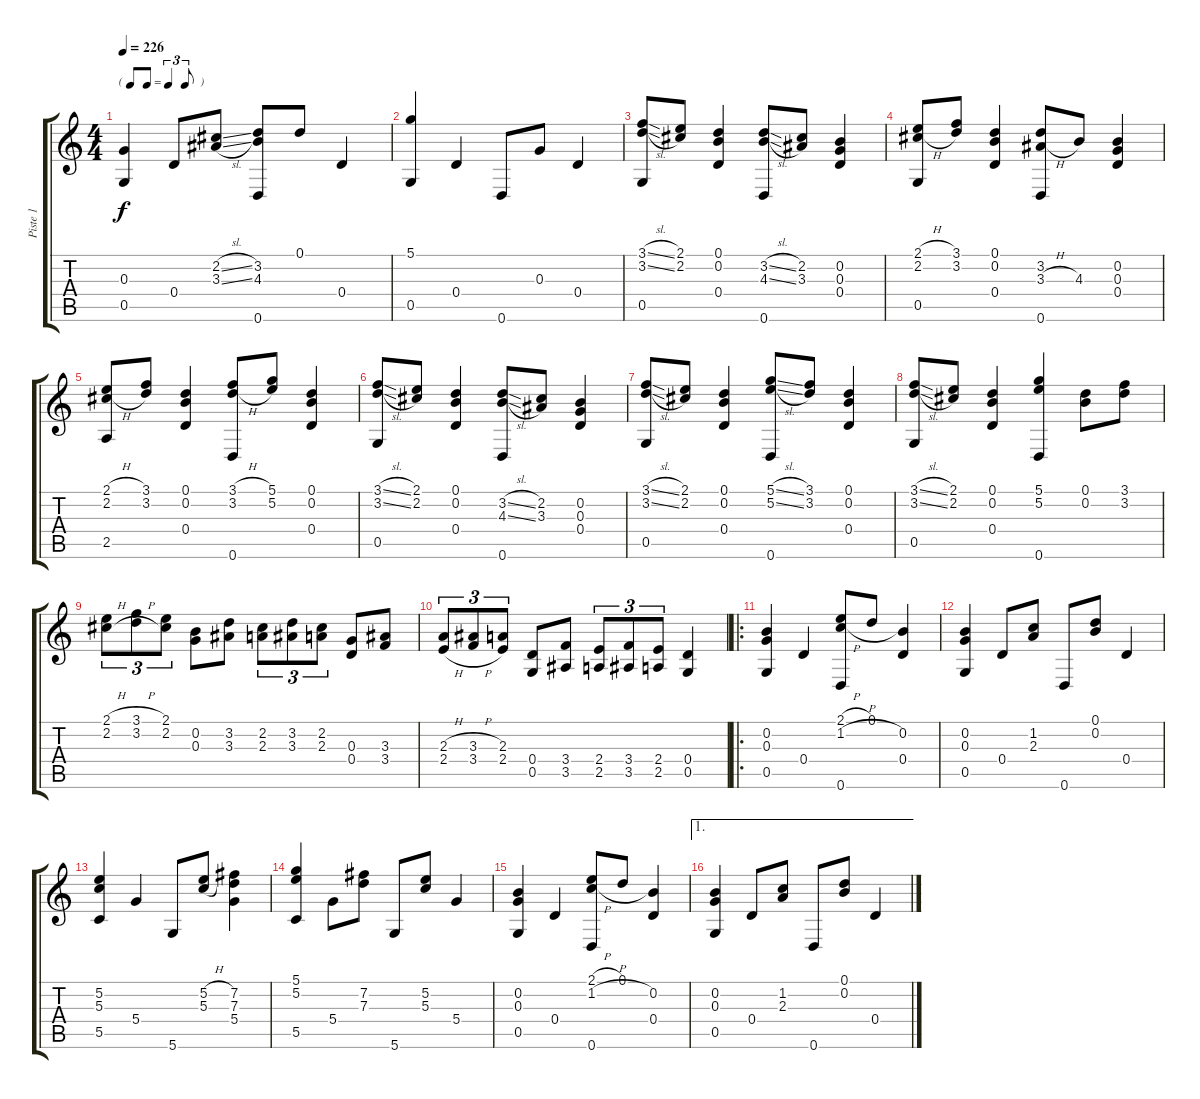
\track ("Piste 1" "Piste 1") {instrument acousticguitarnylon}
\staff {score tabs}
\tuning (D4 B3 G3 D3 G2 D2) {hide}
\ts (4 4)
\tf triplet8th
\tempo 226
\clef g2
\ks c
(0.3 0.5).4{dy f} 0.4.8 (2.2{sl} 3.3{sl}).8 (3.2 4.3 0.6).8 0.1.8 0.4.4 |
(5.1 0.5).4 0.4.4 0.6.8 0.3.8 0.4.4 |
(3.1{sl} 3.2{sl} 0.5).8 (2.1 2.2).8 (0.1 0.2 0.4).4 (3.2{sl} 4.3{sl} 0.6).8 (2.2 3.3).8 (0.2 0.3 0.4).4 |
(2.1{h} 2.2{h} 0.5).8 (3.1 3.2).8 (0.1 0.2 0.4).4 (3.2 3.3{h} 0.6).8 4.3.8 (0.2 0.3 0.4).4 |
(2.1{h} 2.2{h} 2.5).8 (3.1 3.2).8 (0.1 0.2 0.4).4 (3.1{h} 3.2{h} 0.6).8 (5.1 5.2).8 (0.1 0.2 0.4).4 |
(3.1{sl} 3.2{sl} 0.5).8 (2.1 2.2).8 (0.1 0.2 0.4).4 (3.2{sl} 4.3{sl} 0.6).8 (2.2 3.3).8 (0.2 0.3 0.4).4 |
(3.1{sl} 3.2{sl} 0.5).8 (2.1 2.2).8 (0.1 0.2 0.4).4 (5.1{sl} 5.2{sl} 0.6).8 (3.1 3.2).8 (0.1 0.2 0.4).4 |
(3.1{sl} 3.2{sl} 0.5).8 (2.1 2.2).8 (0.1 0.2 0.4).4 (5.1 5.2 0.6).4 (0.1 0.2).8 (3.1 3.2).8 |
(2.1{h} 2.2{h}).8{tu (3 2)} (3.1{h} 3.2{h}).8{tu (3 2)} (2.1 2.2).8{tu (3 2)} (0.2 0.3).8 (3.2 3.3).8 (2.2 2.3).8{tu (3 2)} (3.2 3.3).8{tu (3 2)} (2.2 2.3).8{tu (3 2)} (0.3 0.4).8 (3.3 3.4).8 |
(2.3{h} 2.4{h}).8{tu (3 2)} (3.3{h} 3.4{h}).8{tu (3 2)} (2.3 2.4).8{tu (3 2)} (0.4 0.5).8 (3.4 3.5).8 (2.4 2.5).8{tu (3 2)} (3.4 3.5).8{tu (3 2)} (2.4 2.5).8{tu (3 2)} (0.4 0.5).4 |
\ro
(0.2 0.3 0.5).4 0.4.4 (2.1{h} 1.2{h} 0.6).8 0.1.8 (0.2 0.4).4 |
(0.2 0.3 0.5).4 0.4.8 (1.2 2.3).8 0.6.8 (0.1 0.2).8 0.4.4 |
(5.2 5.3 5.5).4 5.4.4 5.6.8 (5.2{h} 5.3{h}).8 (7.2 7.3 5.4).4 |
(5.1 5.2 5.5).4 5.4.8 (7.2 7.3).8 5.6.8 (5.2 5.3).8 5.4.4 |
(0.2 0.3 0.5).4 0.4.4 (2.1{h} 1.2{h} 0.6).8 0.1.8 (0.2 0.4).4 |
\ae 1
(0.2 0.3 0.5).4 0.4.8 (1.2 2.3).8 0.6.8 (0.1 0.2).8 0.4.4
